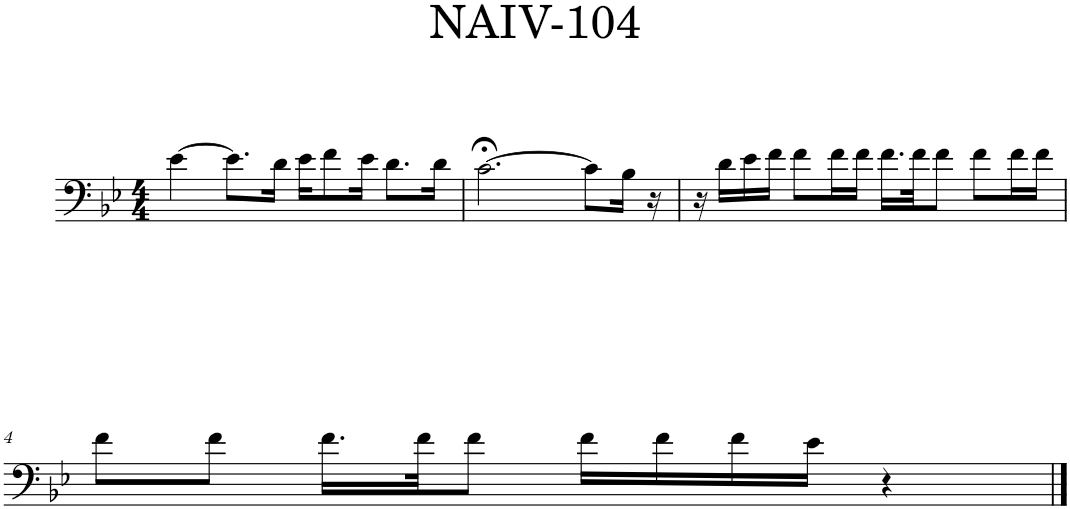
**kern
*part1
*staff1
*I"Piano
*I'Pno.
*clefF4
*k[b-e-]
*M4/4
=1
[4e-\
8.e-\L]
16d\Jk
16e-\KL
8f\
16e-\Jk
8.d\L
16d\Jk
=2
[2.c;<\
8c\L]
16B-\Jk
16r
=3
16r
16d\LL
16e-\
16f\JJ
8f\L
16f\L
16f\JJ
16.f\LL
32f\JK
8f\J
8f\L
16f\L
16f\JJ
!!LO:LB:g=z
=4
8f\L
8f\J
16.f\LL
32f\JK
8f\J
16f\LL
16f\
16f\
16e-\JJ
4r
==
*-
